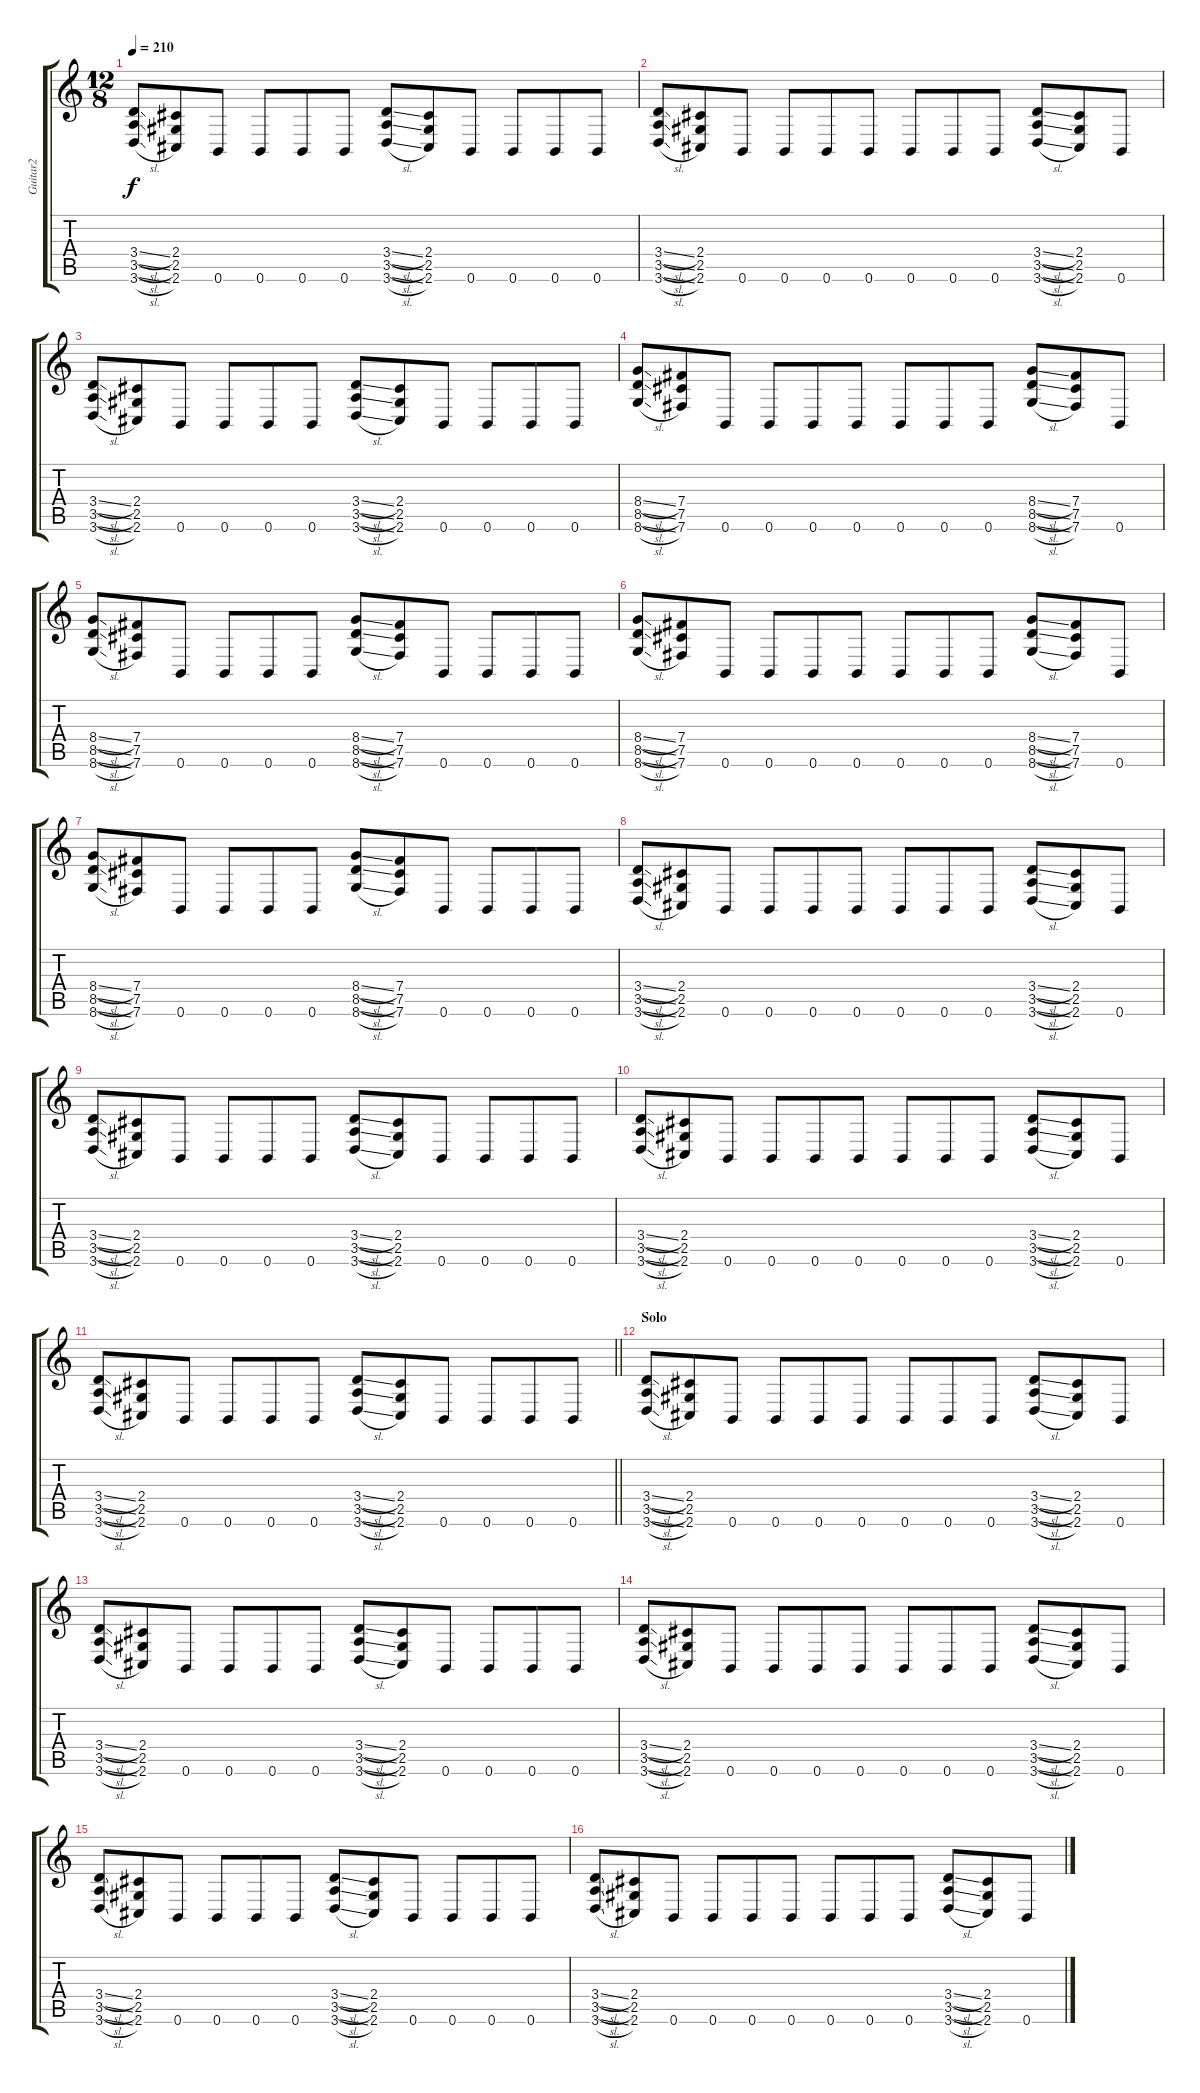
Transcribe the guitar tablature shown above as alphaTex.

\track ("Guitar2" "Guitar2") {instrument distortionguitar}
\staff {score tabs}
\tuning (Db4 Ab3 E3 B2 Gb2 B1) {hide}
\ts (12 8)
\tempo 210
\clef g2
\ks c
(3.4{sl} 3.5{sl} 3.6{sl}).8{dy f} (2.4 2.5 2.6).8 0.6.8 0.6.8 0.6.8 0.6.8 (3.4{sl} 3.5{sl} 3.6{sl}).8 (2.4 2.5 2.6).8 0.6.8 0.6.8 0.6.8 0.6.8 |
(3.4{sl} 3.5{sl} 3.6{sl}).8 (2.4 2.5 2.6).8 0.6.8 0.6.8 0.6.8 0.6.8 0.6.8 0.6.8 0.6.8 (3.4{sl} 3.5{sl} 3.6{sl}).8 (2.4 2.5 2.6).8 0.6.8 |
(3.4{sl} 3.5{sl} 3.6{sl}).8 (2.4 2.5 2.6).8 0.6.8 0.6.8 0.6.8 0.6.8 (3.4{sl} 3.5{sl} 3.6{sl}).8 (2.4 2.5 2.6).8 0.6.8 0.6.8 0.6.8 0.6.8 |
(8.4{sl} 8.5{sl} 8.6{sl}).8 (7.4 7.5 7.6).8 0.6.8 0.6.8 0.6.8 0.6.8 0.6.8 0.6.8 0.6.8 (8.4{sl} 8.5{sl} 8.6{sl}).8 (7.4 7.5 7.6).8 0.6.8 |
(8.4{sl} 8.5{sl} 8.6{sl}).8 (7.4 7.5 7.6).8 0.6.8 0.6.8 0.6.8 0.6.8 (8.4{sl} 8.5{sl} 8.6{sl}).8 (7.4 7.5 7.6).8 0.6.8 0.6.8 0.6.8 0.6.8 |
(8.4{sl} 8.5{sl} 8.6{sl}).8 (7.4 7.5 7.6).8 0.6.8 0.6.8 0.6.8 0.6.8 0.6.8 0.6.8 0.6.8 (8.4{sl} 8.5{sl} 8.6{sl}).8 (7.4 7.5 7.6).8 0.6.8 |
(8.4{sl} 8.5{sl} 8.6{sl}).8 (7.4 7.5 7.6).8 0.6.8 0.6.8 0.6.8 0.6.8 (8.4{sl} 8.5{sl} 8.6{sl}).8 (7.4 7.5 7.6).8 0.6.8 0.6.8 0.6.8 0.6.8 |
(3.4{sl} 3.5{sl} 3.6{sl}).8 (2.4 2.5 2.6).8 0.6.8 0.6.8 0.6.8 0.6.8 0.6.8 0.6.8 0.6.8 (3.4{sl} 3.5{sl} 3.6{sl}).8 (2.4 2.5 2.6).8 0.6.8 |
(3.4{sl} 3.5{sl} 3.6{sl}).8 (2.4 2.5 2.6).8 0.6.8 0.6.8 0.6.8 0.6.8 (3.4{sl} 3.5{sl} 3.6{sl}).8 (2.4 2.5 2.6).8 0.6.8 0.6.8 0.6.8 0.6.8 |
(3.4{sl} 3.5{sl} 3.6{sl}).8 (2.4 2.5 2.6).8 0.6.8 0.6.8 0.6.8 0.6.8 0.6.8 0.6.8 0.6.8 (3.4{sl} 3.5{sl} 3.6{sl}).8 (2.4 2.5 2.6).8 0.6.8 |
\barLineRight lightlight
(3.4{sl} 3.5{sl} 3.6{sl}).8 (2.4 2.5 2.6).8 0.6.8 0.6.8 0.6.8 0.6.8 (3.4{sl} 3.5{sl} 3.6{sl}).8 (2.4 2.5 2.6).8 0.6.8 0.6.8 0.6.8 0.6.8 |
\section ("" "Solo")
(3.4{sl} 3.5{sl} 3.6{sl}).8 (2.4 2.5 2.6).8 0.6.8 0.6.8 0.6.8 0.6.8 0.6.8 0.6.8 0.6.8 (3.4{sl} 3.5{sl} 3.6{sl}).8 (2.4 2.5 2.6).8 0.6.8 |
(3.4{sl} 3.5{sl} 3.6{sl}).8 (2.4 2.5 2.6).8 0.6.8 0.6.8 0.6.8 0.6.8 (3.4{sl} 3.5{sl} 3.6{sl}).8 (2.4 2.5 2.6).8 0.6.8 0.6.8 0.6.8 0.6.8 |
(3.4{sl} 3.5{sl} 3.6{sl}).8 (2.4 2.5 2.6).8 0.6.8 0.6.8 0.6.8 0.6.8 0.6.8 0.6.8 0.6.8 (3.4{sl} 3.5{sl} 3.6{sl}).8 (2.4 2.5 2.6).8 0.6.8 |
(3.4{sl} 3.5{sl} 3.6{sl}).8 (2.4 2.5 2.6).8 0.6.8 0.6.8 0.6.8 0.6.8 (3.4{sl} 3.5{sl} 3.6{sl}).8 (2.4 2.5 2.6).8 0.6.8 0.6.8 0.6.8 0.6.8 |
(3.4{sl} 3.5{sl} 3.6{sl}).8 (2.4 2.5 2.6).8 0.6.8 0.6.8 0.6.8 0.6.8 0.6.8 0.6.8 0.6.8 (3.4{sl} 3.5{sl} 3.6{sl}).8 (2.4 2.5 2.6).8 0.6.8
